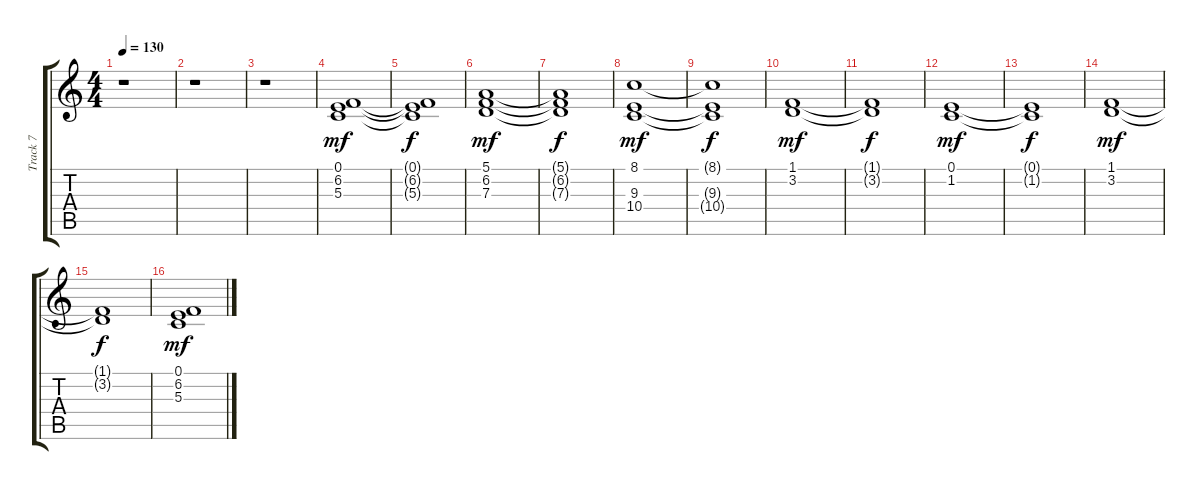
\track ("Track 7" "Track 7") {instrument fx8scifi}
\staff {score tabs}
\tuning (E4 B3 G3 D3 A2 E2) {hide}
\ts (4 4)
\tempo 130
\clef g2
\ks c
r.1{dy f} |
r.1 |
r.1 |
(0.1 6.2 5.3).1{dy mf} |
(0.1{t} 6.2{t} 5.3{t}).1{dy f} |
(5.1 6.2 7.3).1{dy mf} |
(5.1{t} 6.2{t} 7.3{t}).1{dy f} |
(8.1 9.3 10.4).1{dy mf} |
(8.1{t} 9.3{t} 10.4{t}).1{dy f} |
(1.1 3.2).1{dy mf} |
(1.1{t} 3.2{t}).1{dy f} |
(0.1 1.2).1{dy mf} |
(0.1{t} 1.2{t}).1{dy f} |
(1.1 3.2).1{dy mf} |
(1.1{t} 3.2{t}).1{dy f} |
(0.1 6.2 5.3).1{dy mf}
